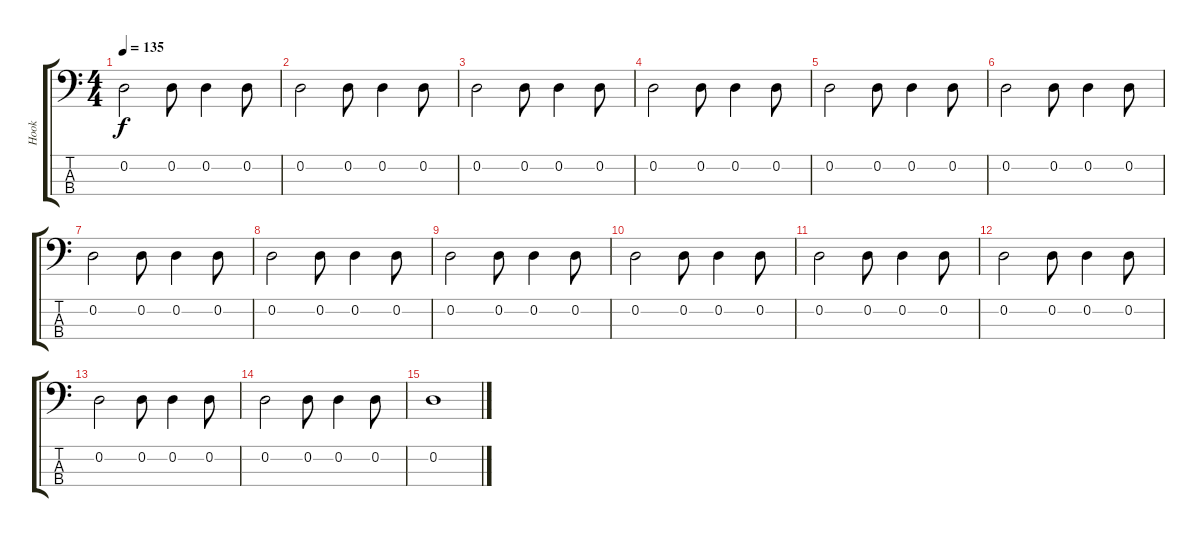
\track ("Hook" "Hook") {instrument electricbasspick}
\staff {score tabs}
\tuning (G2 D2 A1 E1) {hide}
\ts (4 4)
\tempo 135
\clef f4
\ks c
0.2.2{dy f} 0.2.8 0.2.4 0.2.8 |
0.2.2 0.2.8 0.2.4 0.2.8 |
0.2.2 0.2.8 0.2.4 0.2.8 |
0.2.2 0.2.8 0.2.4 0.2.8 |
0.2.2 0.2.8 0.2.4 0.2.8 |
0.2.2 0.2.8 0.2.4 0.2.8 |
0.2.2 0.2.8 0.2.4 0.2.8 |
0.2.2 0.2.8 0.2.4 0.2.8 |
0.2.2 0.2.8 0.2.4 0.2.8 |
0.2.2 0.2.8 0.2.4 0.2.8 |
0.2.2 0.2.8 0.2.4 0.2.8 |
0.2.2 0.2.8 0.2.4 0.2.8 |
0.2.2 0.2.8 0.2.4 0.2.8 |
0.2.2 0.2.8 0.2.4 0.2.8 |
0.2.1
